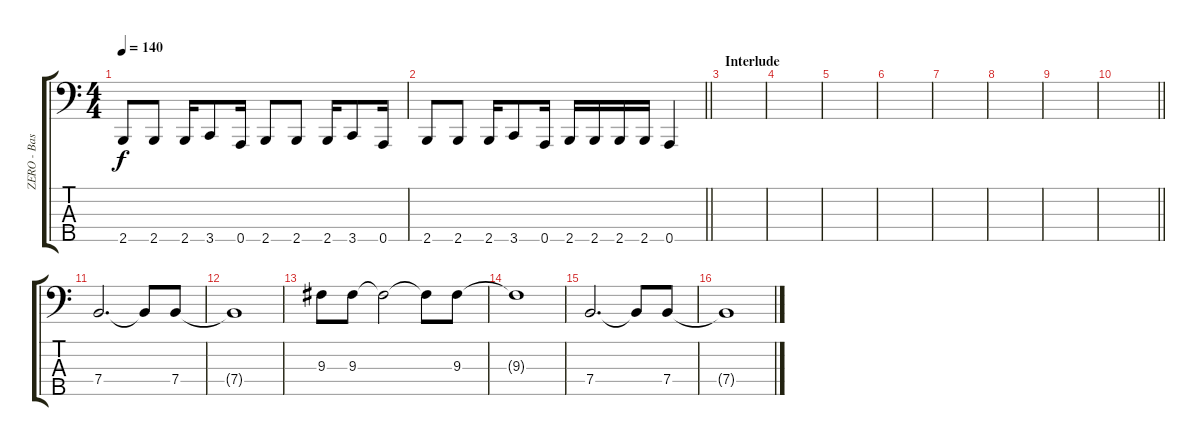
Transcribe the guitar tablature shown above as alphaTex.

\track ("ZERO - Bass" "ZERO - Bas") {instrument electricbassfinger}
\staff {score tabs}
\tuning (G2 D2 A1 E1 A0) {hide}
\ts (4 4)
\tempo 140
\clef f4
\ks c
2.5.8{dy f} 2.5.8 2.5.16 3.5.8 0.5.16 2.5.8 2.5.8 2.5.16 3.5.8 0.5.16 |
\barLineRight lightlight
2.5.8 2.5.8 2.5.16 3.5.8 0.5.16 2.5.16 2.5.16 2.5.16 2.5.16 0.5.4 |
\section ("" "Interlude")
|
|
|
|
|
|
|
\barLineRight lightlight
|
\section ("" "")
7.4.2{d} 7.4{t}.8 7.4.8 |
7.4{t}.1 |
9.3.8 9.3.8 9.3{t}.2 9.3{t}.8 9.3.8 |
9.3{t}.1 |
7.4.2{d} 7.4{t}.8 7.4.8 |
7.4{t}.1
